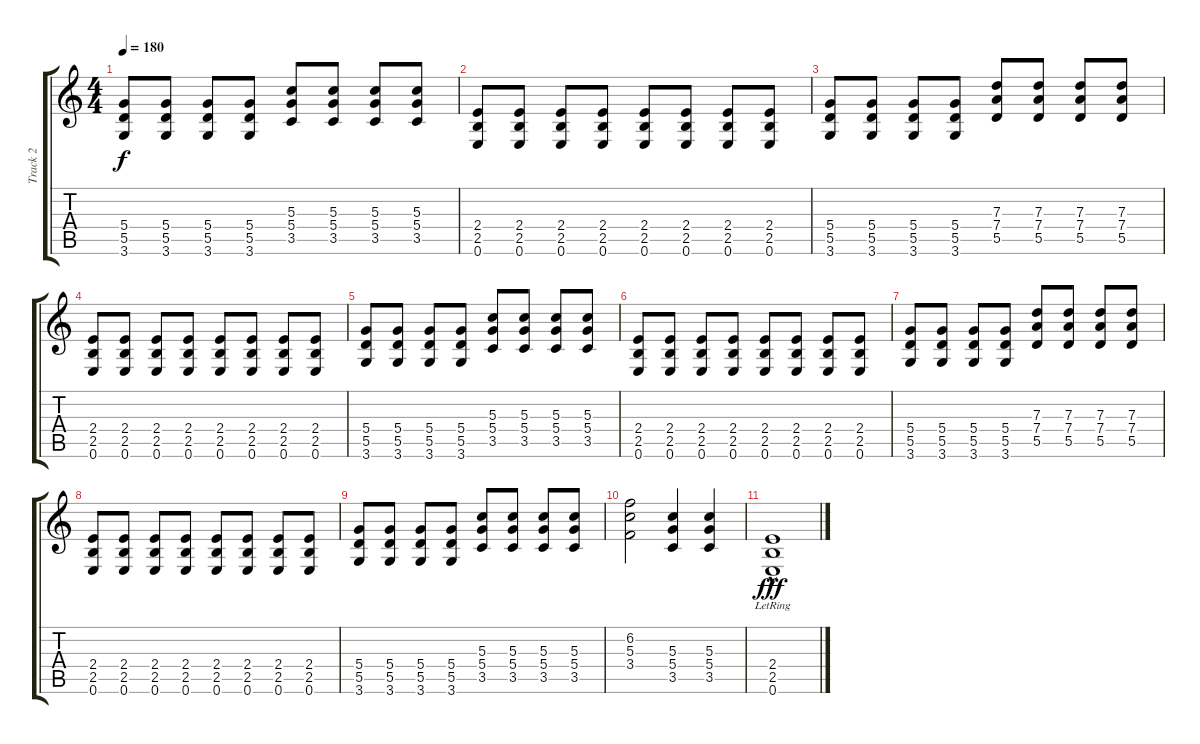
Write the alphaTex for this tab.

\track ("Track 2" "Track 2") {instrument distortionguitar}
\staff {score tabs}
\tuning (E4 B3 G3 D3 A2 E2) {hide}
\ts (4 4)
\tempo 180
\clef g2
\ks c
(5.4 5.5 3.6).8{dy f} (5.4 5.5 3.6).8 (5.4 5.5 3.6).8 (5.4 5.5 3.6).8 (5.3 5.4 3.5).8 (5.3 5.4 3.5).8 (5.3 5.4 3.5).8 (5.3 5.4 3.5).8 |
(2.4 2.5 0.6).8 (2.4 2.5 0.6).8 (2.4 2.5 0.6).8 (2.4 2.5 0.6).8 (2.4 2.5 0.6).8 (2.4 2.5 0.6).8 (2.4 2.5 0.6).8 (2.4 2.5 0.6).8 |
(5.4 5.5 3.6).8 (5.4 5.5 3.6).8 (5.4 5.5 3.6).8 (5.4 5.5 3.6).8 (7.3 7.4 5.5).8 (7.3 7.4 5.5).8 (7.3 7.4 5.5).8 (7.3 7.4 5.5).8 |
(2.4 2.5 0.6).8 (2.4 2.5 0.6).8 (2.4 2.5 0.6).8 (2.4 2.5 0.6).8 (2.4 2.5 0.6).8 (2.4 2.5 0.6).8 (2.4 2.5 0.6).8 (2.4 2.5 0.6).8 |
(5.4 5.5 3.6).8 (5.4 5.5 3.6).8 (5.4 5.5 3.6).8 (5.4 5.5 3.6).8 (5.3 5.4 3.5).8 (5.3 5.4 3.5).8 (5.3 5.4 3.5).8 (5.3 5.4 3.5).8 |
(2.4 2.5 0.6).8 (2.4 2.5 0.6).8 (2.4 2.5 0.6).8 (2.4 2.5 0.6).8 (2.4 2.5 0.6).8 (2.4 2.5 0.6).8 (2.4 2.5 0.6).8 (2.4 2.5 0.6).8 |
(5.4 5.5 3.6).8 (5.4 5.5 3.6).8 (5.4 5.5 3.6).8 (5.4 5.5 3.6).8 (7.3 7.4 5.5).8 (7.3 7.4 5.5).8 (7.3 7.4 5.5).8 (7.3 7.4 5.5).8 |
(2.4 2.5 0.6).8 (2.4 2.5 0.6).8 (2.4 2.5 0.6).8 (2.4 2.5 0.6).8 (2.4 2.5 0.6).8 (2.4 2.5 0.6).8 (2.4 2.5 0.6).8 (2.4 2.5 0.6).8 |
(5.4 5.5 3.6).8 (5.4 5.5 3.6).8 (5.4 5.5 3.6).8 (5.4 5.5 3.6).8 (5.3 5.4 3.5).8 (5.3 5.4 3.5).8 (5.3 5.4 3.5).8 (5.3 5.4 3.5).8 |
(6.2 5.3 3.4).2 (5.3 5.4 3.5).4 (5.3 5.4 3.5).4 |
(2.4{hac lr} 2.5{hac lr} 0.6{hac lr}).1{dy fff}
